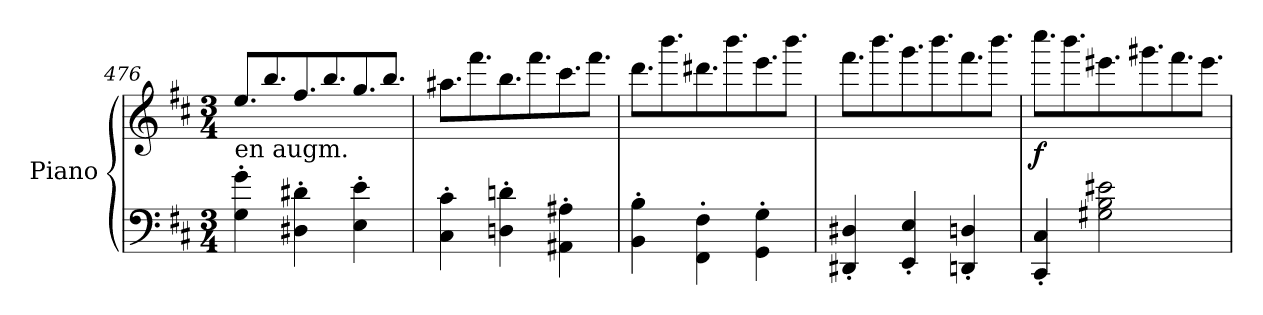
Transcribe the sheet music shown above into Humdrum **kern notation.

**kern	**kern	**dynam
*part1	*part1	*part1
*staff2	*staff1	*staff1/2
*I"Piano	*	*
*I'Pno	*	*
*clefF4	*clefG2	*
*k[f#c#]	*k[f#c#]	*
*D:	*D:	*
*M3/4	*M3/4	*
*	*Xtuplet	*
=476	=476	=476
!	!LO:TX:b:t=en augm.	!
4G\' 4g\'	12.ee/L	.
.	12.bb/	.
4D#X\' 4d#X\'	12.ff#/	.
.	12.bb/	.
4E\' 4e\'	12.gg/	.
.	12.bb/J	.
=477	=477	=477
4C#\' 4c#\'	12.aa#X\L	.
.	12.fff#\	.
4Dn\' 4dn\'	12.bb\	.
.	12.fff#\	.
4AA#X\' 4A#X\'	12.ccc#\	.
.	12.fff#\J	.
!!LO:PB:g=z
=478	=478	=478
4BB\' 4B\'	12.ddd\L	.
.	12.bbb\	.
4FF#\' 4F#\'	12.ddd#X\	.
.	12.bbb\	.
4GG\' 4G\'	12.eee\	.
.	12.bbb\J	.
=479	=479	=479
4DD#X/' 4D#X/'	12.fff#\L	.
.	12.bbb\	.
4EE/' 4E/'	12.ggg\	.
.	12.bbb\	.
4DDn/' 4Dn/'	12.fff#\	.
.	12.bbb\J	.
!!LO:PB:g=z
=480	=480	=480
!	!	!LO:DY:b
4CC#/' 4C#/'	12.cccc#\L	f
.	12.bbb\	.
2G#X\ 2B\ 2e#X\	12.eee#X\	.
.	12.ggg#X\	.
.	12.fff#\	.
.	12.eee#\J	.
=	=	=
*-	*-	*-
